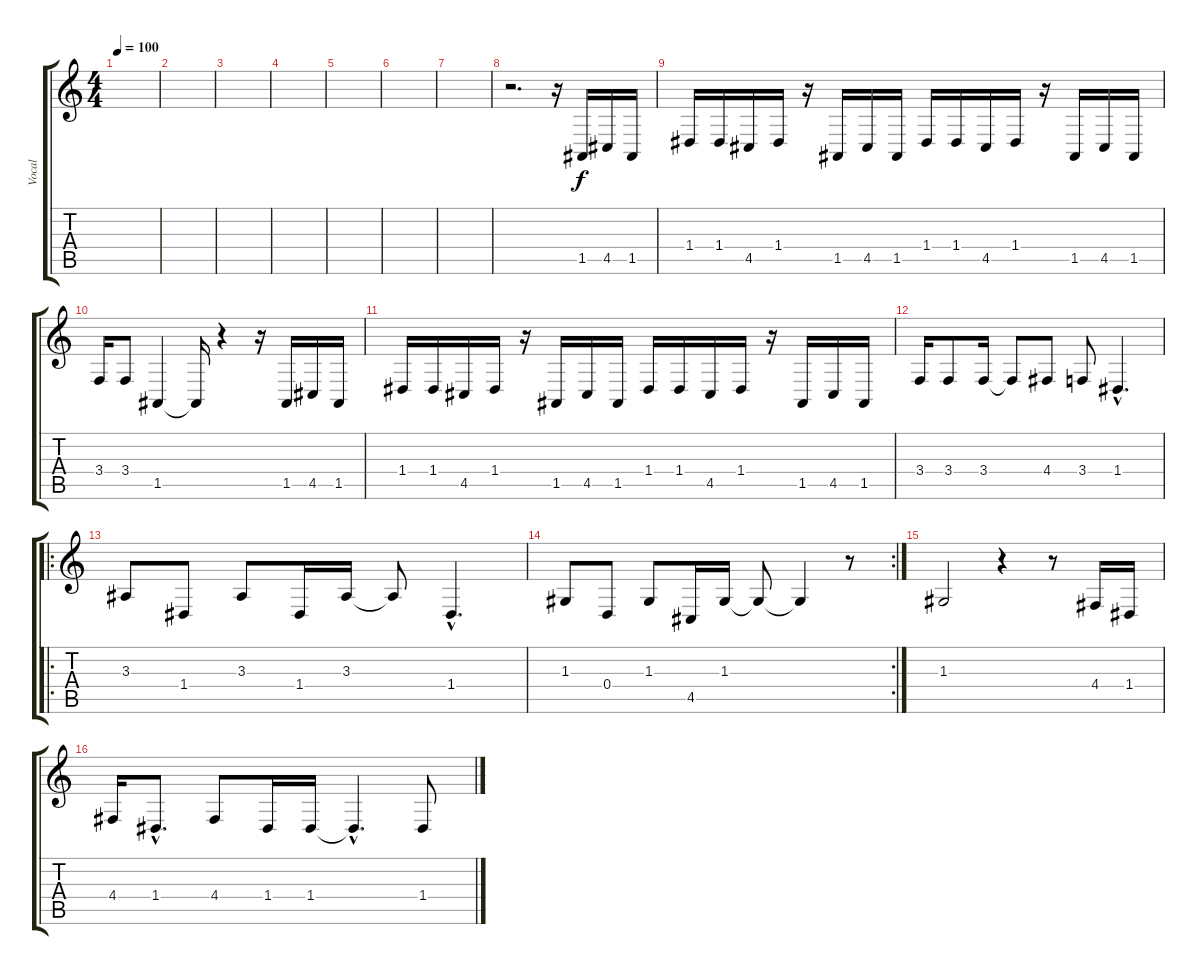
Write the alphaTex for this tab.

\track ("Vocal" "Vocal") {instrument tangoaccordion}
\staff {score tabs}
\tuning (E4 B3 G3 D3 A2 E2) {hide}
\ts (4 4)
\tempo 100
\clef g2
\ks c
|
|
|
|
|
|
|
r.2{d} r.16 1.5.16 4.5.16 1.5.16 |
1.4.16 1.4.16 4.5.16 1.4.16 r.16 1.5.16 4.5.16 1.5.16 1.4.16 1.4.16 4.5.16 1.4.16 r.16 1.5.16 4.5.16 1.5.16 |
3.4.16 3.4.8 1.5.4 1.5{t}.16 r.4 r.16 1.5.16 4.5.16 1.5.16 |
1.4.16 1.4.16 4.5.16 1.4.16 r.16 1.5.16 4.5.16 1.5.16 1.4.16 1.4.16 4.5.16 1.4.16 r.16 1.5.16 4.5.16 1.5.16 |
3.4.16 3.4.8 3.4.16 3.4{t}.8 4.4.8 3.4.8 1.4{hac}.4{d} |
\ro
3.3.8 1.4.8 3.3.8 1.4.16 3.3.16 3.3{t}.8 1.4{hac}.4{d} |
\rc 2
1.3.8 0.4.8 1.3.8 4.5.16 1.3.16 1.3{t}.8 1.3{t}.4 r.8 |
1.3.2 r.4 r.8 4.4.16 1.4.16 |
4.4.16 1.4{hac}.8{d} 4.4.8 1.4.16 1.4.16 1.4{hac t}.4{d} 1.4.8
